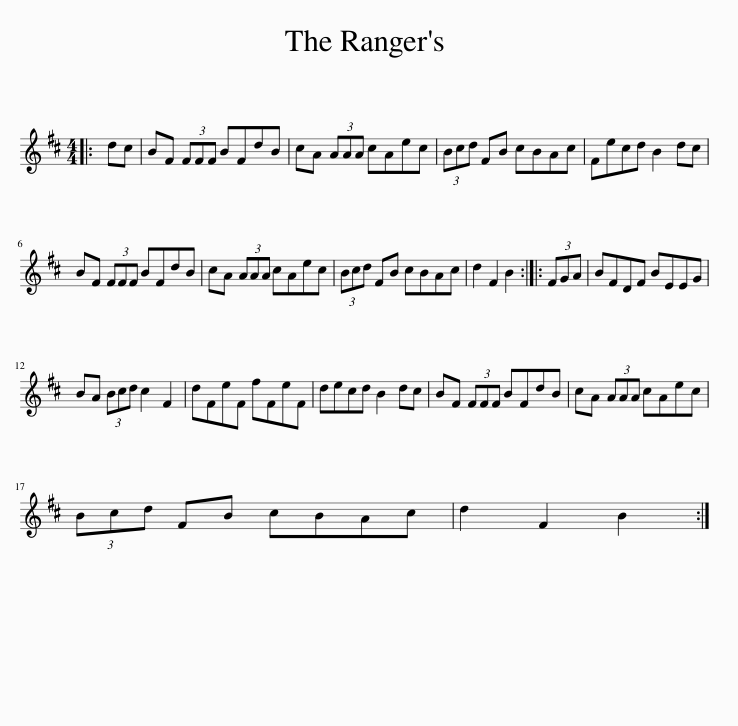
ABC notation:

X:1
L:1/8
M:4/4
I:linebreak $
K:Bmin
V:1 treble
V:1
|: dc | BF (3FFF BFdB | cA (3AAA cAec | (3Bcd FB cBAc | Fecd B2 dc |$ %5
 BF (3FFF BFdB | cA (3AAA cAec | (3Bcd FB cBAc | d2 F2 B2 :: (3FGA | %10
 BFDF BEEG |$ BA (3Bcd c2 F2 | dFeF fFeF | decd B2 dc | BF (3FFF BFdB | %15
 cA (3AAA cAec |$ (3Bcd FB cBAc | d2 F2 B2 :| %18
